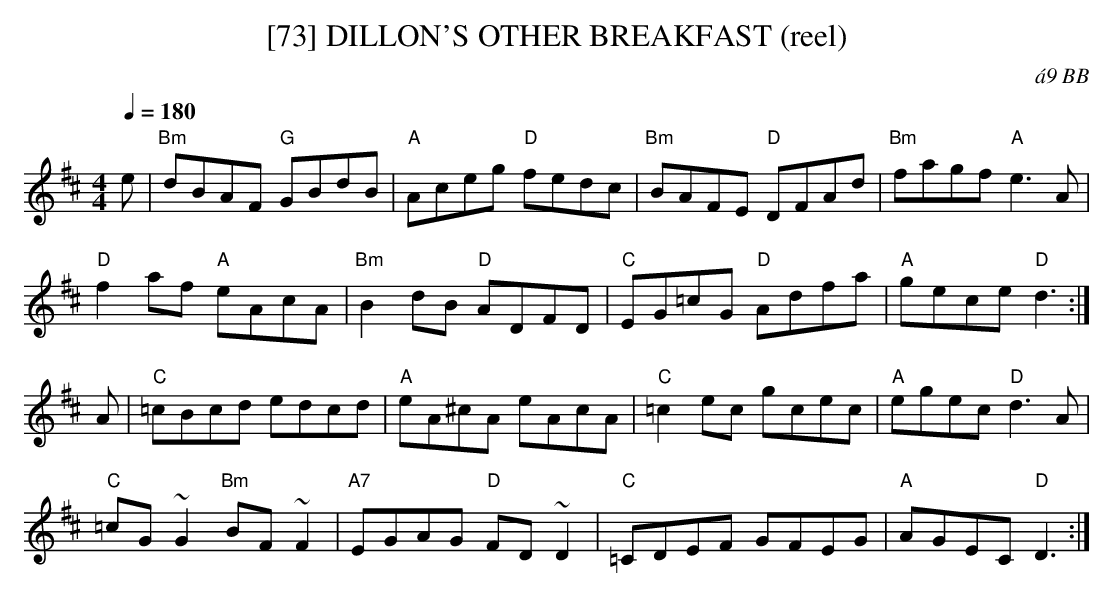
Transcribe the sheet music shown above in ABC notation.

X:1
T:[73] DILLON'S OTHER BREAKFAST (reel)
C:\'a9 BB
Q:1/4=180
M:4/4
L:1/8
K:D
e|"Bm"dBAF "G"GBdB|"A"Aceg "D"fedc|"Bm"BAFE "D"DFAd|"Bm"fagf "A"e3A|
"D"f2af "A"eAcA|"Bm"B2dB "D"ADFD|"C"EG=cG "D"Adfa|"A"gece "D"d3 :|
A| "C"=cBcd edcd|"A"eA^cA eAcA|"C"=c2 ec gcec|"A"egec "D"d3 A|
"C"=cG ~G2 "Bm"BF ~F2|"A7"EGAG "D"FD ~D2|"C"=CDEF GFEG|"A"AGEC "D"D3 :|
